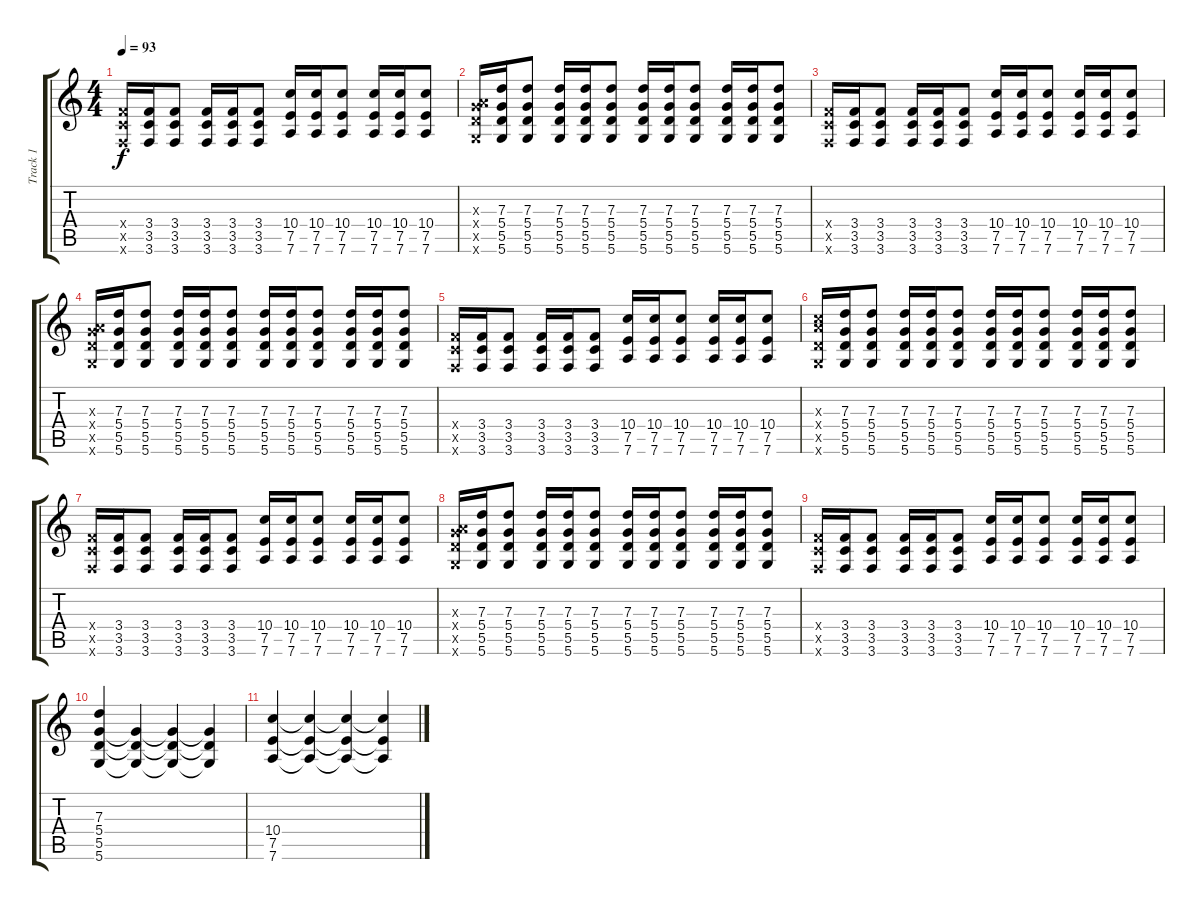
\track ("Track 1" "Track 1") {instrument distortionguitar}
\staff {score tabs}
\tuning (E4 B3 G3 D3 A2 D2) {hide}
\ts (4 4)
\tempo 93
\clef g2
\ks c
(3.4{x} 3.5{x} 3.6{x}).16{dy f} (3.4 3.5 3.6).16 (3.4 3.5 3.6).8 (3.4 3.5 3.6).16 (3.4 3.5 3.6).16 (3.4 3.5 3.6).8 (10.4 7.5 7.6).16 (10.4 7.5 7.6).16 (10.4 7.5 7.6).8 (10.4 7.5 7.6).16 (10.4 7.5 7.6).16 (10.4 7.5 7.6).8 |
(0.3{x} 7.4{x} 5.5{x} 5.6{x}).16 (7.3 5.4 5.5 5.6).16 (7.3 5.4 5.5 5.6).8 (7.3 5.4 5.5 5.6).16 (7.3 5.4 5.5 5.6).16 (7.3 5.4 5.5 5.6).8 (7.3 5.4 5.5 5.6).16 (7.3 5.4 5.5 5.6).16 (7.3 5.4 5.5 5.6).8 (7.3 5.4 5.5 5.6).16 (7.3 5.4 5.5 5.6).16 (7.3 5.4 5.5 5.6).8 |
(3.4{x} 3.5{x} 3.6{x}).16 (3.4 3.5 3.6).16 (3.4 3.5 3.6).8 (3.4 3.5 3.6).16 (3.4 3.5 3.6).16 (3.4 3.5 3.6).8 (10.4 7.5 7.6).16 (10.4 7.5 7.6).16 (10.4 7.5 7.6).8 (10.4 7.5 7.6).16 (10.4 7.5 7.6).16 (10.4 7.5 7.6).8 |
(0.3{x} 7.4{x} 5.5{x} 5.6{x}).16 (7.3 5.4 5.5 5.6).16 (7.3 5.4 5.5 5.6).8 (7.3 5.4 5.5 5.6).16 (7.3 5.4 5.5 5.6).16 (7.3 5.4 5.5 5.6).8 (7.3 5.4 5.5 5.6).16 (7.3 5.4 5.5 5.6).16 (7.3 5.4 5.5 5.6).8 (7.3 5.4 5.5 5.6).16 (7.3 5.4 5.5 5.6).16 (7.3 5.4 5.5 5.6).8 |
(3.4{x} 3.5{x} 3.6{x}).16 (3.4 3.5 3.6).16 (3.4 3.5 3.6).8 (3.4 3.5 3.6).16 (3.4 3.5 3.6).16 (3.4 3.5 3.6).8 (10.4 7.5 7.6).16 (10.4 7.5 7.6).16 (10.4 7.5 7.6).8 (10.4 7.5 7.6).16 (10.4 7.5 7.6).16 (10.4 7.5 7.6).8 |
(5.3{x} 7.4{x} 5.5{x} 5.6{x}).16 (7.3 5.4 5.5 5.6).16 (7.3 5.4 5.5 5.6).8 (7.3 5.4 5.5 5.6).16 (7.3 5.4 5.5 5.6).16 (7.3 5.4 5.5 5.6).8 (7.3 5.4 5.5 5.6).16 (7.3 5.4 5.5 5.6).16 (7.3 5.4 5.5 5.6).8 (7.3 5.4 5.5 5.6).16 (7.3 5.4 5.5 5.6).16 (7.3 5.4 5.5 5.6).8 |
(3.4{x} 3.5{x} 3.6{x}).16 (3.4 3.5 3.6).16 (3.4 3.5 3.6).8 (3.4 3.5 3.6).16 (3.4 3.5 3.6).16 (3.4 3.5 3.6).8 (10.4 7.5 7.6).16 (10.4 7.5 7.6).16 (10.4 7.5 7.6).8 (10.4 7.5 7.6).16 (10.4 7.5 7.6).16 (10.4 7.5 7.6).8 |
(0.3{x} 7.4{x} 5.5{x} 5.6{x}).16 (7.3 5.4 5.5 5.6).16 (7.3 5.4 5.5 5.6).8 (7.3 5.4 5.5 5.6).16 (7.3 5.4 5.5 5.6).16 (7.3 5.4 5.5 5.6).8 (7.3 5.4 5.5 5.6).16 (7.3 5.4 5.5 5.6).16 (7.3 5.4 5.5 5.6).8 (7.3 5.4 5.5 5.6).16 (7.3 5.4 5.5 5.6).16 (7.3 5.4 5.5 5.6).8 |
(3.4{x} 3.5{x} 3.6{x}).16 (3.4 3.5 3.6).16 (3.4 3.5 3.6).8 (3.4 3.5 3.6).16 (3.4 3.5 3.6).16 (3.4 3.5 3.6).8 (10.4 7.5 7.6).16 (10.4 7.5 7.6).16 (10.4 7.5 7.6).8 (10.4 7.5 7.6).16 (10.4 7.5 7.6).16 (10.4 7.5 7.6).8 |
(7.3 5.4 5.5 5.6).4 (5.4{t} 5.5{t} 5.6{t}).4 (5.4{t} 5.5{t} 5.6{t}).4 (5.4{t} 5.5{t} 5.6{t}).4 |
(10.4 7.5 7.6).4 (10.4{t} 7.5{t} 7.6{t}).4 (10.4{t} 7.5{t} 7.6{t}).4 (10.4{t} 7.5{t} 7.6{t}).4
